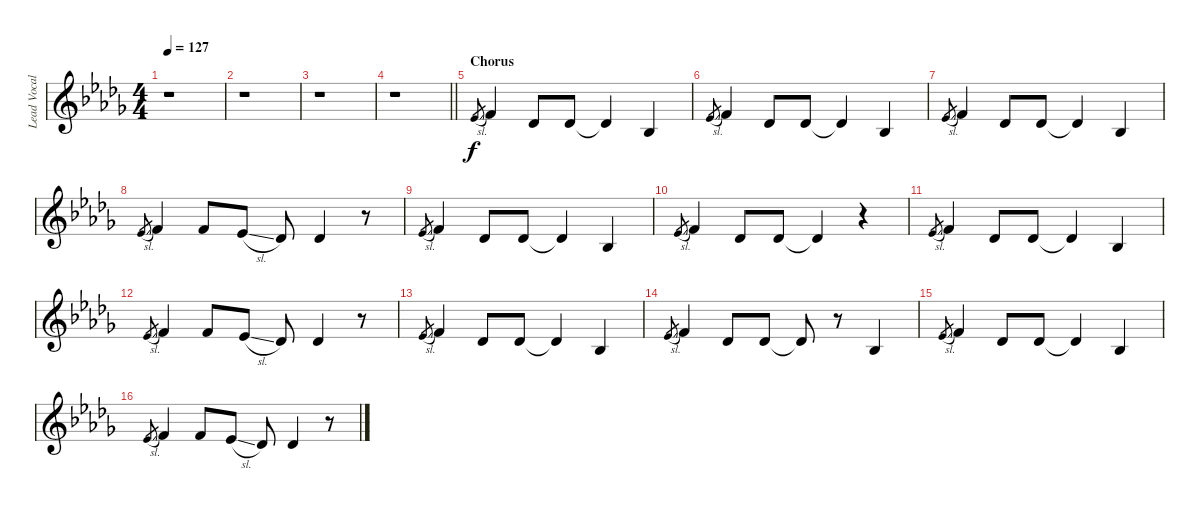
\track ("Lead Vocals" "Lead Vocal") {instrument lead6voice}
\staff {score}
\tuning (E4 B3 G3 D3 A2 E2) {hide}
\ts (4 4)
\tempo 127
\clef g2
\ks bbminor
r.1{dy f} |
r.1 |
r.1 |
\barLineRight lightlight
r.1 |
\section ("" "Chorus")
4.2{sl}.8{gr} 6.2.4 6.3.8 6.3.8 6.3{t}.4 8.4.4 |
4.2{sl}.8{gr} 6.2.4 6.3.8 6.3.8 6.3{t}.4 8.4.4 |
4.2{sl}.8{gr} 6.2.4 6.3.8 6.3.8 6.3{t}.4 8.4.4 |
4.2{sl}.8{gr} 6.2.4 6.2.8 4.2{sl}.8 2.2.8 6.3.4 r.8 |
4.2{sl}.8{gr} 6.2.4 6.3.8 6.3.8 6.3{t}.4 8.4.4 |
4.2{sl}.8{gr} 6.2.4 6.3.8 6.3.8 6.3{t}.4 r.4 |
4.2{sl}.8{gr} 6.2.4 6.3.8 6.3.8 6.3{t}.4 8.4.4 |
4.2{sl}.8{gr} 6.2.4 6.2.8 4.2{sl}.8 2.2.8 6.3.4 r.8 |
4.2{sl}.8{gr} 6.2.4 6.3.8 6.3.8 6.3{t}.4 8.4.4 |
4.2{sl}.8{gr} 6.2.4 6.3.8 6.3.8 6.3{t}.8 r.8 8.4.4 |
4.2{sl}.8{gr} 6.2.4 6.3.8 6.3.8 6.3{t}.4 8.4.4 |
4.2{sl}.8{gr} 6.2.4 6.2.8 4.2{sl}.8 2.2.8 6.3.4 r.8
